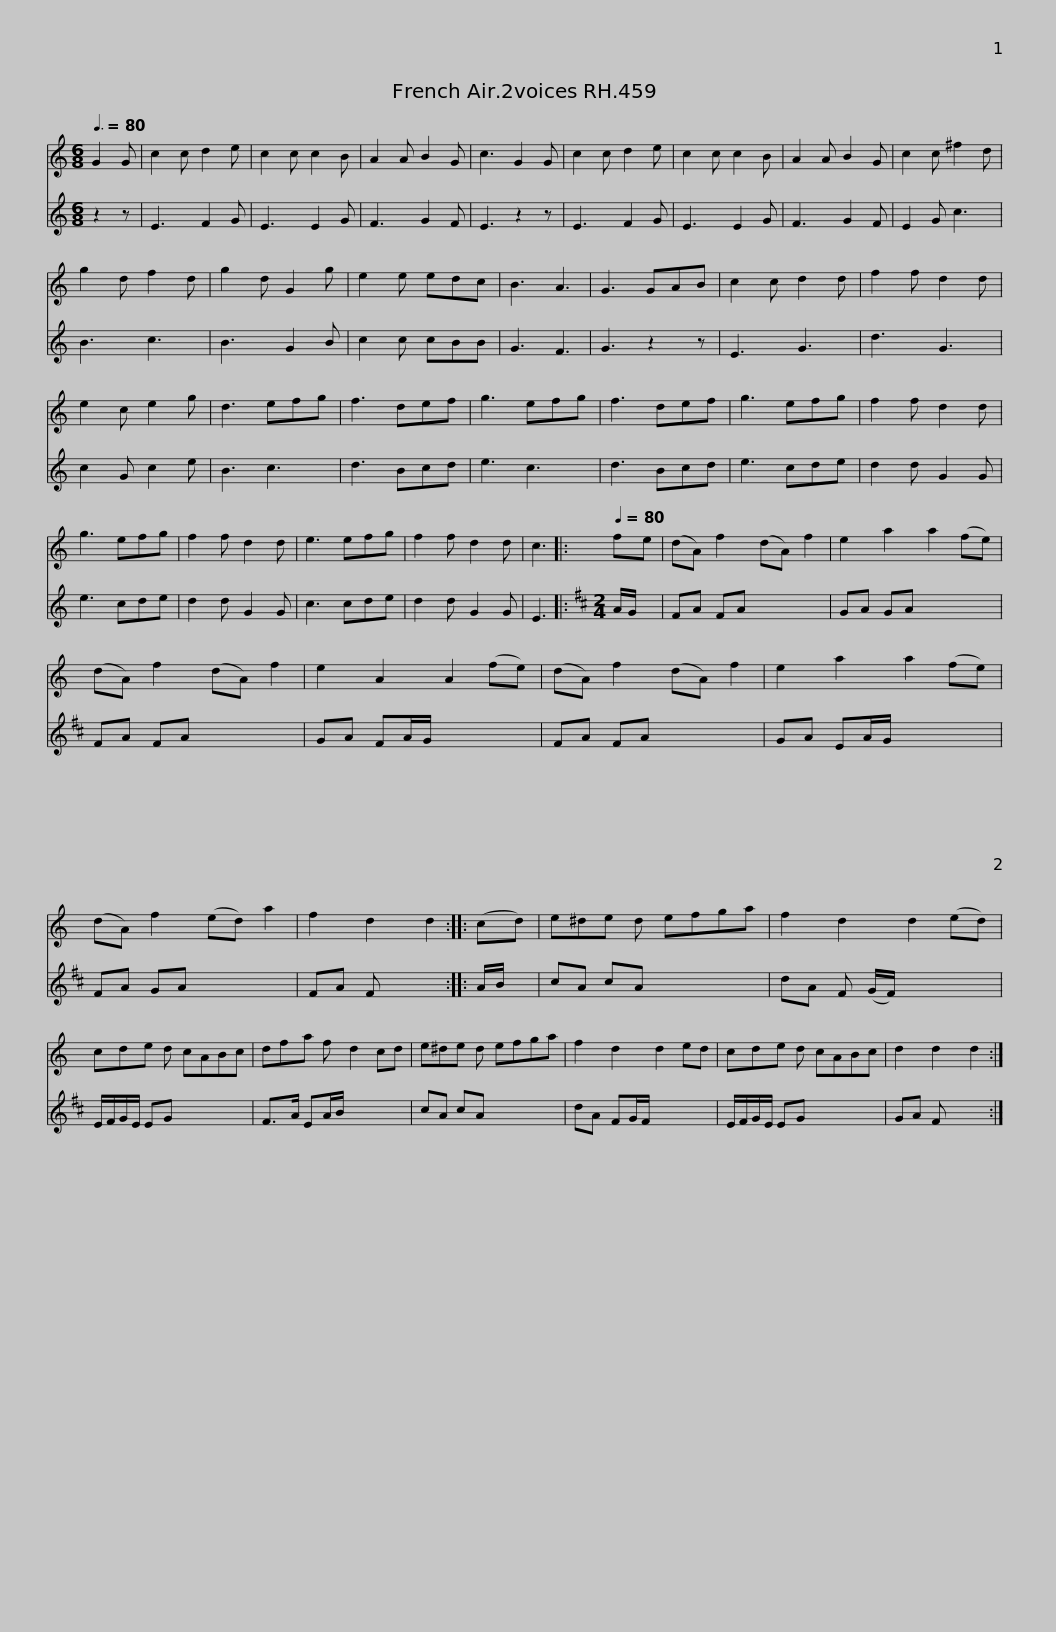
X:1
%%score 1 2
L:1/8
Q:3/8=80
M:6/8
I:linebreak $
K:C
V:1 treble
V:2 treble
V:1
 G2 G | c2 c d2 e | c2 c c2 B | A2 A B2 G | c3 G2 G | %5
 c2 c d2 e | c2 c c2 B | A2 A B2 G | c2 c ^f2 d | g2 d f2 d |$ %10
 g2 d G2 g | e2 e edc | B3 A3 | G3 GAB | c2 c d2 d | %15
 f2 f d2 d | e2 c e2 g | d3 efg | f3 def | g3 efg |$ %20
 f3 def | g3 efg | f2 f d2 d | g3 efg | f2 f d2 d | %25
 e3 efg | f2 f d2 d | c3 |:[Q:1/4=80] fe |$ (dA) f2 (dA) f2 | %30
 e2 a2 a2 (fe) | (dA) f2 (dA) f2 | e2 A2 A2 (fe) | (dA) f2 (dA) f2 | e2 a2 a2 (fe) |$ %35
 (dA) f2 (ed) a2 | f2 d2 d2 :: (cd) | e^de d efga | f2 d2 d2 (ed) | %40
 cde d cABc |$ dfa f d2 cd | e^de d efga | f2 d2 d2 ed | cde d cABc | %45
 d2 d2 d2 :| %46
V:2
 z2 z | E3 F2 G | E3 E2 G | F3 G2 F | E3 z2 z | %5
 E3 F2 G | E3 E2 G | F3 G2 F | E2 G c3 | B3 c3 |$ %10
 B3 G2 B | c2 c cBB | G3 F3 | G3 z2 z | E3 G3 | %15
 d3 G3 | c2 G c2 e | B3 c3 | d3 Bcd | e3 c3 |$ %20
 d3 Bcd | e3 cde | d2 d G2 G | e3 cde | d2 d G2 G | %25
 c3 cde | d2 d G2 G | E3 |:[K:D][M:2/4] A/G/ x |$ FA FA x4 | %30
 GA GA x4 | FA FA x4 | GA FA/G/ x4 | FA FA x4 | GA EA/G/ x4 |$ %35
 FA GA x4 | FA F x3 :: A/B/ x | cA cA x4 | dA F (G/F/) x4 | %40
 E/F/G/E/ EG x4 |$ F>A EA/B/ x4 | cA cA x4 | dA FG/F/ x4 | E/F/G/E/ EG x4 | %45
 GA F x3 :| %46
